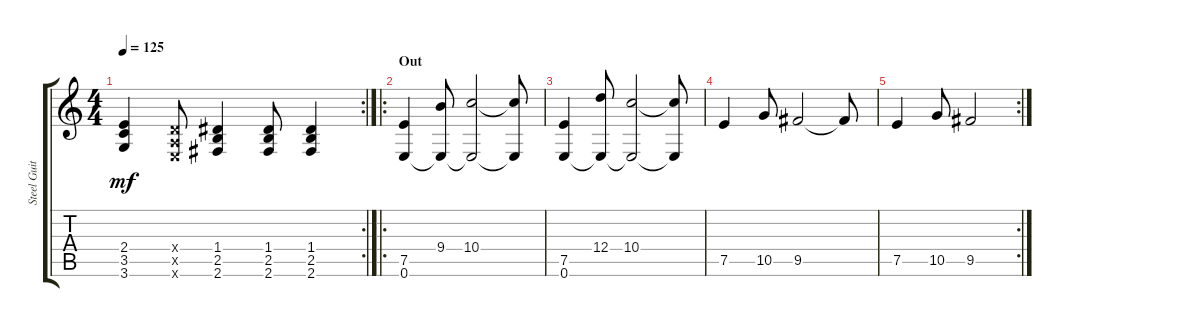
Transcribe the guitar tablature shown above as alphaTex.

\track ("Steel Guitar" "Steel Guit") {instrument acousticguitarsteel}
\staff {score tabs}
\tuning (E4 B3 G3 D3 A2 E2) {hide}
\rc 2
\ts (4 4)
\tempo 125
\clef g2
\ks c
(2.4 3.5 3.6).4{dy mf} (0.4{x} 0.5{x} 0.6{x}).8 (1.4 2.5 2.6).4 (1.4 2.5 2.6).8 (1.4 2.5 2.6).4 |
\ro
\section ("" "Out")
(7.5 0.6).4{volume 16} (9.4 0.6{t}).8 (10.4 0.6{t}).2 (10.4{t} 0.6{t}).8 |
(7.5 0.6).4 (12.4 0.6{t}).8 (10.4 0.6{t}).2 (10.4{t} 0.6{t}).8 |
7.5.4 10.5.8 9.5.2 9.5{t}.8 |
\rc 2
7.5.4 10.5.8 9.5.2
